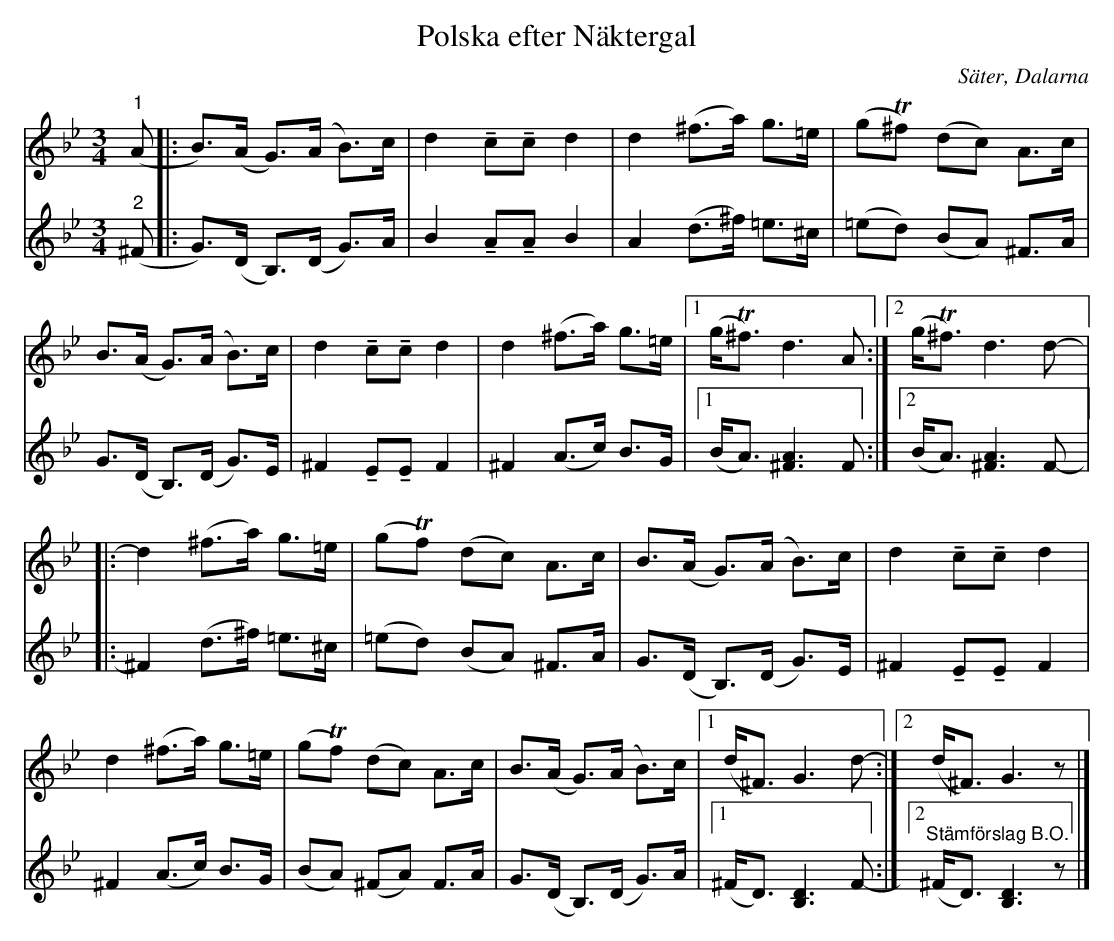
X:1
T:Polska efter Näktergal
O:Säter, Dalarna
L:1/8
M:3/4
U:t=tenuto
K:Gm
V:1
"^1" (A |: B>)(A G>)(A B>)c | d2 tctc d2 | d2 (^f>a) g>=e | (gT^f) (dc) A>c |
B>(A G>)(A B>)c | d2 tctc d2 | d2 (^f>a) g>=e |1 (g<T^f) d3 A :|2 (g<T^f) d3 d- |:
d2 (^f>a) g>=e | (gTf) (dc) A>c | B>(A G>)(A B>)c | d2 tctc d2 |
d2 (^f>a) g>=e | (gTf) (dc) A>c | B>(A G>)(A B>)c |1 (d<^F) G3 d- :|2 (d<^F) G3 z |]
V:2
"^2" (^F |: G>)(D B,>)(D G>)A | B2 tAtA B2 | A2 (d>^f) =e>^c | (=ed) (BA) ^F>A |
G>(D B,>)(D G>)E | ^F2 tEtE F2 | ^F2 (A>c) B>G |1 (B<A) [^FA]3 F :|2 (B<A) [^FA]3 F- |:
^F2 (d>^f) =e>^c | (=ed) (BA) ^F>A | G>(D B,>)(D G>)E | ^F2 tEtE F2 | ^F2 (A>c) B>G |
(BA) (^FA) F>A | G>(D B,>)(D G>)A |1 (^F<D) [B,D]3 F- :|2 "^Stämförslag B.O." (^F<D) [B,D]3 z |]
